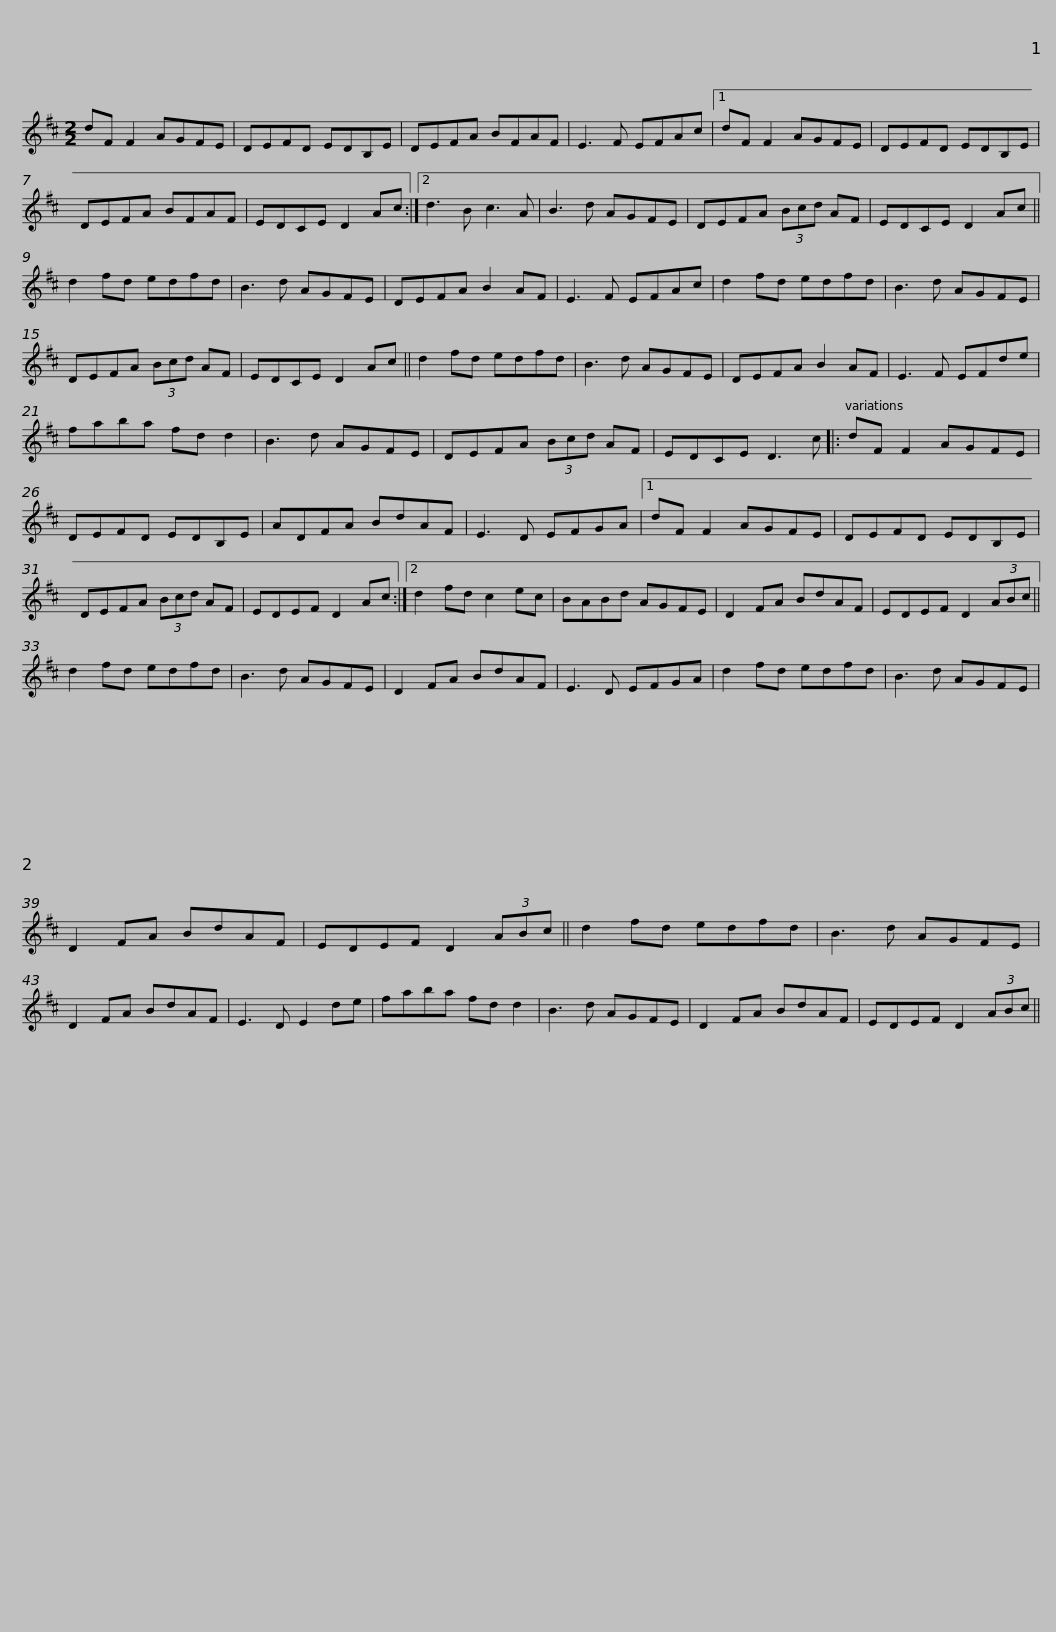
X:1
L:1/8
M:2/2
I:linebreak $
K:D
V:1 treble
V:1
 dF F2 AGFE | DEFD EDB,E | DEFA BFAF | E3 F EFAc |1 dF F2 AGFE |$ %5
 DEFD EDB,E | DEFA BFAF | EDCE D2 Ac :|2 d3 B c3 A | B3 d AGFE | %10
 DEFA (3Bcd AF |$ EDCE D2 Ac || d2 fd edfd | B3 d AGFE | DEFA B2 AF | %15
 E3 F EFAc | d2 fd edfd |$ B3 d AGFE | DEFA (3Bcd AF | EDCE D2 Ac || %20
 d2 fd edfd | B3 d AGFE | DEFA B2 AF |$ E3 F EFde | faba fd d2 | %25
 B3 d AGFE | DEFA (3Bcd AF | EDCE D3 c |: dF F2 AGFE |$ DEFD EDB,E | %30
 ADFA BdAF | E3 D EFGA |1 dF F2 AGFE | DEFD EDB,E |$ DEFA (3Bcd AF | %35
 EDEF D2 Ac :|2 d2 fd c2 ec | BABd AGFE | D2 FA BdAF | EDEF D2 (3ABc ||$ %40
 d2 fd edfd | B3 d AGFE | D2 FA BdAF | E3 D EFGA | d2 fd edfd | %45
 B3 d AGFE |$ D2 FA BdAF | EDEF D2 (3ABc || d2 fd edfd | B3 d AGFE | %50
 D2 FA BdAF | E3 D E2 de |$ faba fd d2 | B3 d AGFE | D2 FA BdAF | %55
 EDEF D2 (3ABc || %56
